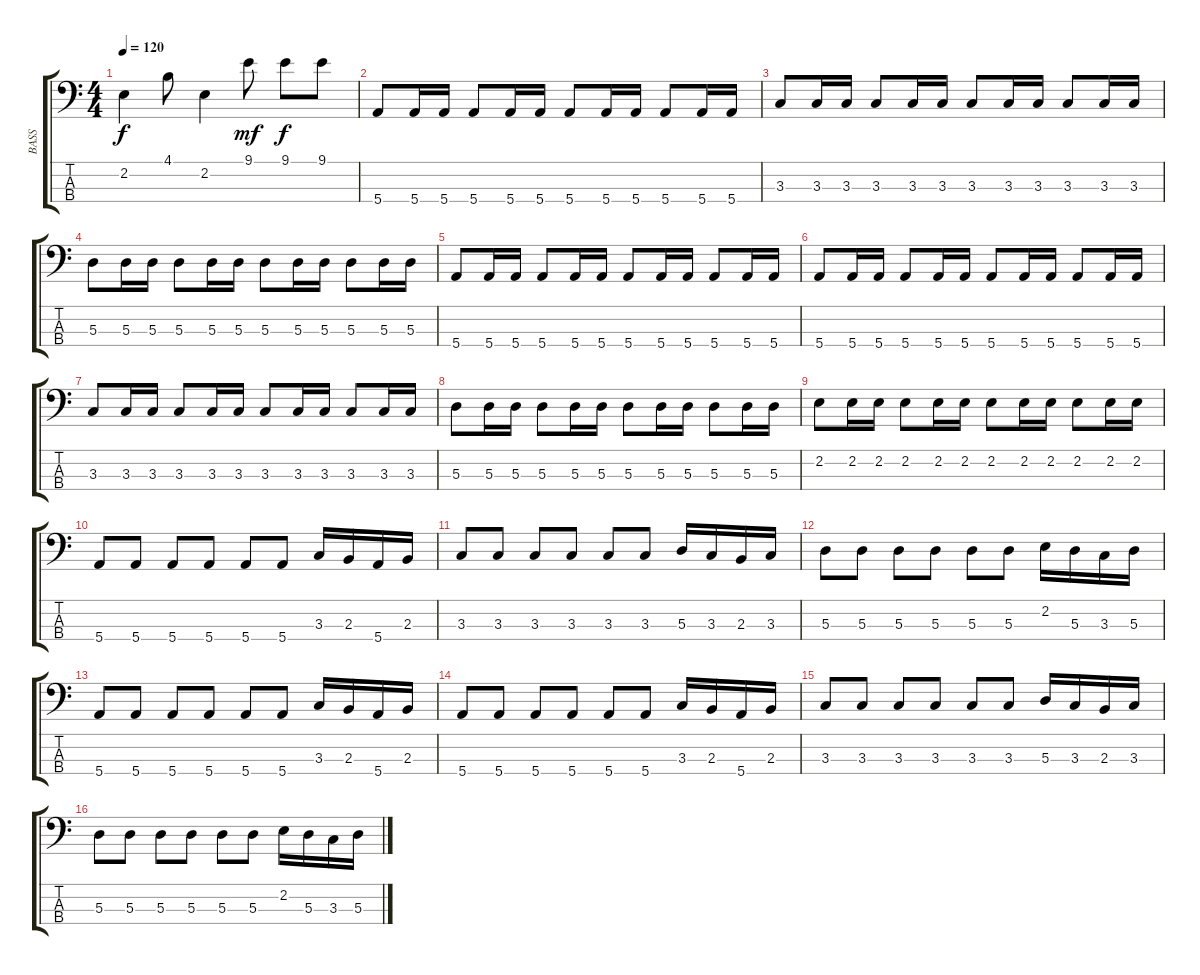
\track ("BASS" "BASS") {instrument electricbasspick}
\staff {score tabs}
\tuning (G2 D2 A1 E1) {hide}
\ts (4 4)
\tempo 120
\clef f4
\ks c
2.2.4{dy f} 4.1.8 2.2.4 9.1.8{dy mf} 9.1.8{dy f} 9.1.8 |
5.4.8 5.4.16 5.4.16 5.4.8 5.4.16 5.4.16 5.4.8 5.4.16 5.4.16 5.4.8 5.4.16 5.4.16 |
3.3.8 3.3.16 3.3.16 3.3.8 3.3.16 3.3.16 3.3.8 3.3.16 3.3.16 3.3.8 3.3.16 3.3.16 |
5.3.8 5.3.16 5.3.16 5.3.8 5.3.16 5.3.16 5.3.8 5.3.16 5.3.16 5.3.8 5.3.16 5.3.16 |
5.4.8 5.4.16 5.4.16 5.4.8 5.4.16 5.4.16 5.4.8 5.4.16 5.4.16 5.4.8 5.4.16 5.4.16 |
5.4.8 5.4.16 5.4.16 5.4.8 5.4.16 5.4.16 5.4.8 5.4.16 5.4.16 5.4.8 5.4.16 5.4.16 |
3.3.8 3.3.16 3.3.16 3.3.8 3.3.16 3.3.16 3.3.8 3.3.16 3.3.16 3.3.8 3.3.16 3.3.16 |
5.3.8 5.3.16 5.3.16 5.3.8 5.3.16 5.3.16 5.3.8 5.3.16 5.3.16 5.3.8 5.3.16 5.3.16 |
2.2.8 2.2.16 2.2.16 2.2.8 2.2.16 2.2.16 2.2.8 2.2.16 2.2.16 2.2.8 2.2.16 2.2.16 |
5.4.8 5.4.8 5.4.8 5.4.8 5.4.8 5.4.8 3.3.16 2.3.16 5.4.16 2.3.16 |
3.3.8 3.3.8 3.3.8 3.3.8 3.3.8 3.3.8 5.3.16 3.3.16 2.3.16 3.3.16 |
5.3.8 5.3.8 5.3.8 5.3.8 5.3.8 5.3.8 2.2.16 5.3.16 3.3.16 5.3.16 |
5.4.8 5.4.8 5.4.8 5.4.8 5.4.8 5.4.8 3.3.16 2.3.16 5.4.16 2.3.16 |
5.4.8 5.4.8 5.4.8 5.4.8 5.4.8 5.4.8 3.3.16 2.3.16 5.4.16 2.3.16 |
3.3.8 3.3.8 3.3.8 3.3.8 3.3.8 3.3.8 5.3.16 3.3.16 2.3.16 3.3.16 |
5.3.8 5.3.8 5.3.8 5.3.8 5.3.8 5.3.8 2.2.16 5.3.16 3.3.16 5.3.16
